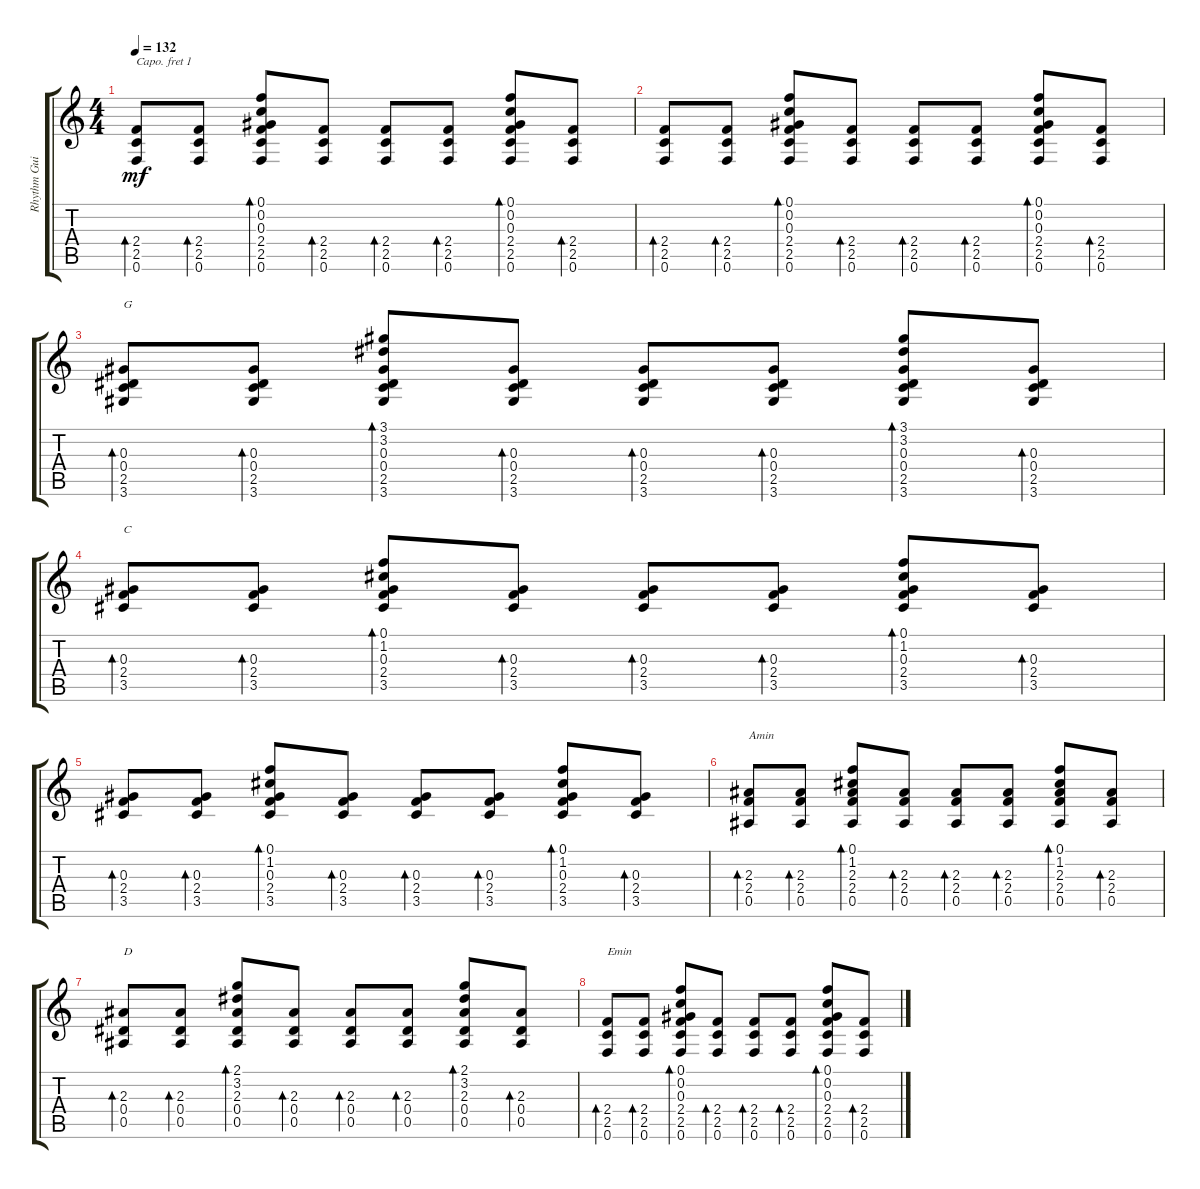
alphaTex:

\track ("Rhythm Guitar" "Rhythm Gui") {instrument acousticguitarsteel}
\staff {score tabs}
\capo 1
\tuning (E4 B3 G3 D3 A2 E2) {hide}
\ts (4 4)
\tempo 132
\clef g2
\ks c
(2.4 2.5 0.6).8{bd 30 dy mf} (2.4 2.5 0.6).8{bd 30} (0.1 0.2 0.3 2.4 2.5 0.6).8{bd 30} (2.4 2.5 0.6).8{bd 30} (2.4 2.5 0.6).8{bd 30} (2.4 2.5 0.6).8{bd 30} (0.1 0.2 0.3 2.4 2.5 0.6).8{bd 30} (2.4 2.5 0.6).8{bd 30} |
(2.4 2.5 0.6).8{bd 30} (2.4 2.5 0.6).8{bd 30} (0.1 0.2 0.3 2.4 2.5 0.6).8{bd 30} (2.4 2.5 0.6).8{bd 30} (2.4 2.5 0.6).8{bd 30} (2.4 2.5 0.6).8{bd 30} (0.1 0.2 0.3 2.4 2.5 0.6).8{bd 30} (2.4 2.5 0.6).8{bd 30} |
(0.3 0.4 2.5 3.6).8{bd 30 txt "G"} (0.3 0.4 2.5 3.6).8{bd 30} (3.1 3.2 0.3 0.4 2.5 3.6).8{bd 30} (0.3 0.4 2.5 3.6).8{bd 30} (0.3 0.4 2.5 3.6).8{bd 30} (0.3 0.4 2.5 3.6).8{bd 30} (3.1 3.2 0.3 0.4 2.5 3.6).8{bd 30} (0.3 0.4 2.5 3.6).8{bd 30} |
(0.3 2.4 3.5).8{bd 30 txt "C"} (0.3 2.4 3.5).8{bd 30} (0.1 1.2 0.3 2.4 3.5).8{bd 30} (0.3 2.4 3.5).8{bd 30} (0.3 2.4 3.5).8{bd 30} (0.3 2.4 3.5).8{bd 30} (0.1 1.2 0.3 2.4 3.5).8{bd 30} (0.3 2.4 3.5).8{bd 30} |
(0.3 2.4 3.5).8{bd 30} (0.3 2.4 3.5).8{bd 30} (0.1 1.2 0.3 2.4 3.5).8{bd 30} (0.3 2.4 3.5).8{bd 30} (0.3 2.4 3.5).8{bd 30} (0.3 2.4 3.5).8{bd 30} (0.1 1.2 0.3 2.4 3.5).8{bd 30} (0.3 2.4 3.5).8{bd 30} |
(2.3 2.4 0.5).8{bd 30 txt "Amin"} (2.3 2.4 0.5).8{bd 30} (0.1 1.2 2.3 2.4 0.5).8{bd 30} (2.3 2.4 0.5).8{bd 30} (2.3 2.4 0.5).8{bd 30} (2.3 2.4 0.5).8{bd 30} (0.1 1.2 2.3 2.4 0.5).8{bd 30} (2.3 2.4 0.5).8{bd 30} |
(2.3 0.4 0.5).8{bd 30 txt "D"} (2.3 0.4 0.5).8{bd 30} (2.1 3.2 2.3 0.4 0.5).8{bd 30} (2.3 0.4 0.5).8{bd 30} (2.3 0.4 0.5).8{bd 30} (2.3 0.4 0.5).8{bd 30} (2.1 3.2 2.3 0.4 0.5).8{bd 30} (2.3 0.4 0.5).8{bd 30} |
(2.4 2.5 0.6).8{bd 30 txt "Emin"} (2.4 2.5 0.6).8{bd 30} (0.1 0.2 0.3 2.4 2.5 0.6).8{bd 30} (2.4 2.5 0.6).8{bd 30} (2.4 2.5 0.6).8{bd 30} (2.4 2.5 0.6).8{bd 30} (0.1 0.2 0.3 2.4 2.5 0.6).8{bd 30} (2.4 2.5 0.6).8{bd 30}
